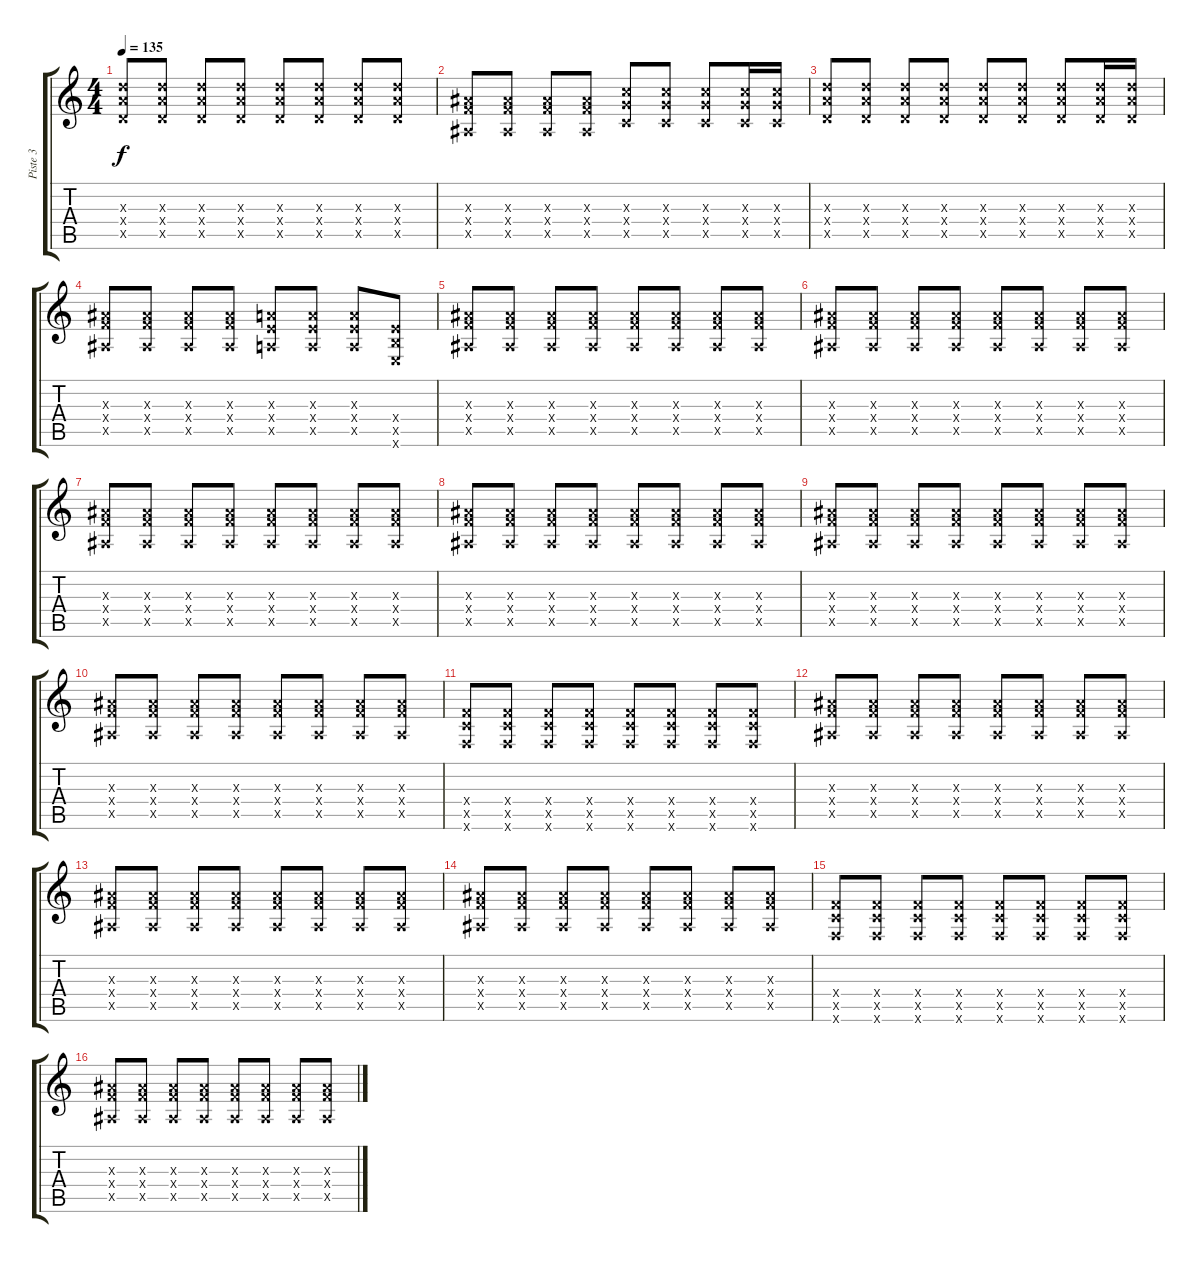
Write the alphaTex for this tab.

\track ("Piste 3" "Piste 3") {instrument acousticguitarsteel}
\staff {score tabs}
\tuning (E4 B3 G3 D3 A2 E2) {hide}
\ts (4 4)
\tempo 135
\clef g2
\ks c
(7.3{x} 7.4{x} 5.5{x}).8{dy f} (7.3{x} 7.4{x} 5.5{x}).8 (7.3{x} 7.4{x} 5.5{x}).8 (7.3{x} 7.4{x} 5.5{x}).8 (7.3{x} 7.4{x} 5.5{x}).8 (7.3{x} 7.4{x} 5.5{x}).8 (7.3{x} 7.4{x} 5.5{x}).8 (7.3{x} 7.4{x} 5.5{x}).8 |
(3.3{x} 3.4{x} 1.5{x}).8 (3.3{x} 3.4{x} 1.5{x}).8 (3.3{x} 3.4{x} 1.5{x}).8 (3.3{x} 3.4{x} 1.5{x}).8 (5.3{x} 5.4{x} 3.5{x}).8 (5.3{x} 5.4{x} 3.5{x}).8 (5.3{x} 5.4{x} 3.5{x}).8 (5.3{x} 5.4{x} 3.5{x}).16 (5.3{x} 5.4{x} 3.5{x}).16 |
(7.3{x} 7.4{x} 5.5{x}).8 (7.3{x} 7.4{x} 5.5{x}).8 (7.3{x} 7.4{x} 5.5{x}).8 (7.3{x} 7.4{x} 5.5{x}).8 (7.3{x} 7.4{x} 5.5{x}).8 (7.3{x} 7.4{x} 5.5{x}).8 (7.3{x} 7.4{x} 5.5{x}).8 (7.3{x} 7.4{x} 5.5{x}).16 (7.3{x} 7.4{x} 5.5{x}).16 |
(3.3{x} 3.4{x} 1.5{x}).8 (3.3{x} 3.4{x} 1.5{x}).8 (3.3{x} 3.4{x} 1.5{x}).8 (3.3{x} 3.4{x} 1.5{x}).8 (2.3{x} 2.4{x} 0.5{x}).8 (2.3{x} 2.4{x} 0.5{x}).8 (2.3{x} 2.4{x} 0.5{x}).8 (2.4{x} 2.5{x} 0.6{x}).8 |
(3.3{x} 3.4{x} 1.5{x}).8 (3.3{x} 3.4{x} 1.5{x}).8 (3.3{x} 3.4{x} 1.5{x}).8 (3.3{x} 3.4{x} 1.5{x}).8 (3.3{x} 3.4{x} 1.5{x}).8 (3.3{x} 3.4{x} 1.5{x}).8 (3.3{x} 3.4{x} 1.5{x}).8 (3.3{x} 3.4{x} 1.5{x}).8 |
(3.3{x} 3.4{x} 1.5{x}).8 (3.3{x} 3.4{x} 1.5{x}).8 (3.3{x} 3.4{x} 1.5{x}).8 (3.3{x} 3.4{x} 1.5{x}).8 (3.3{x} 3.4{x} 1.5{x}).8 (3.3{x} 3.4{x} 1.5{x}).8 (3.3{x} 3.4{x} 1.5{x}).8 (3.3{x} 3.4{x} 1.5{x}).8 |
(3.3{x} 3.4{x} 1.5{x}).8 (3.3{x} 3.4{x} 1.5{x}).8 (3.3{x} 3.4{x} 1.5{x}).8 (3.3{x} 3.4{x} 1.5{x}).8 (3.3{x} 3.4{x} 1.5{x}).8 (3.3{x} 3.4{x} 1.5{x}).8 (3.3{x} 3.4{x} 1.5{x}).8 (3.3{x} 3.4{x} 1.5{x}).8 |
(3.3{x} 3.4{x} 1.5{x}).8 (3.3{x} 3.4{x} 1.5{x}).8 (3.3{x} 3.4{x} 1.5{x}).8 (3.3{x} 3.4{x} 1.5{x}).8 (3.3{x} 3.4{x} 1.5{x}).8 (3.3{x} 3.4{x} 1.5{x}).8 (3.3{x} 3.4{x} 1.5{x}).8 (3.3{x} 3.4{x} 1.5{x}).8 |
(3.3{x} 3.4{x} 1.5{x}).8 (3.3{x} 3.4{x} 1.5{x}).8 (3.3{x} 3.4{x} 1.5{x}).8 (3.3{x} 3.4{x} 1.5{x}).8 (3.3{x} 3.4{x} 1.5{x}).8 (3.3{x} 3.4{x} 1.5{x}).8 (3.3{x} 3.4{x} 1.5{x}).8 (3.3{x} 3.4{x} 1.5{x}).8 |
(3.3{x} 3.4{x} 1.5{x}).8 (3.3{x} 3.4{x} 1.5{x}).8 (3.3{x} 3.4{x} 1.5{x}).8 (3.3{x} 3.4{x} 1.5{x}).8 (3.3{x} 3.4{x} 1.5{x}).8 (3.3{x} 3.4{x} 1.5{x}).8 (3.3{x} 3.4{x} 1.5{x}).8 (3.3{x} 3.4{x} 1.5{x}).8 |
(3.4{x} 3.5{x} 1.6{x}).8 (3.4{x} 3.5{x} 1.6{x}).8 (3.4{x} 3.5{x} 1.6{x}).8 (3.4{x} 3.5{x} 1.6{x}).8 (3.4{x} 3.5{x} 1.6{x}).8 (3.4{x} 3.5{x} 1.6{x}).8 (3.4{x} 3.5{x} 1.6{x}).8 (3.4{x} 3.5{x} 1.6{x}).8 |
(3.3{x} 3.4{x} 1.5{x}).8 (3.3{x} 3.4{x} 1.5{x}).8 (3.3{x} 3.4{x} 1.5{x}).8 (3.3{x} 3.4{x} 1.5{x}).8 (3.3{x} 3.4{x} 1.5{x}).8 (3.3{x} 3.4{x} 1.5{x}).8 (3.3{x} 3.4{x} 1.5{x}).8 (3.3{x} 3.4{x} 1.5{x}).8 |
(3.3{x} 3.4{x} 1.5{x}).8 (3.3{x} 3.4{x} 1.5{x}).8 (3.3{x} 3.4{x} 1.5{x}).8 (3.3{x} 3.4{x} 1.5{x}).8 (3.3{x} 3.4{x} 1.5{x}).8 (3.3{x} 3.4{x} 1.5{x}).8 (3.3{x} 3.4{x} 1.5{x}).8 (3.3{x} 3.4{x} 1.5{x}).8 |
(3.3{x} 3.4{x} 1.5{x}).8 (3.3{x} 3.4{x} 1.5{x}).8 (3.3{x} 3.4{x} 1.5{x}).8 (3.3{x} 3.4{x} 1.5{x}).8 (3.3{x} 3.4{x} 1.5{x}).8 (3.3{x} 3.4{x} 1.5{x}).8 (3.3{x} 3.4{x} 1.5{x}).8 (3.3{x} 3.4{x} 1.5{x}).8 |
(3.4{x} 3.5{x} 1.6{x}).8 (3.4{x} 3.5{x} 1.6{x}).8 (3.4{x} 3.5{x} 1.6{x}).8 (3.4{x} 3.5{x} 1.6{x}).8 (3.4{x} 3.5{x} 1.6{x}).8 (3.4{x} 3.5{x} 1.6{x}).8 (3.4{x} 3.5{x} 1.6{x}).8 (3.4{x} 3.5{x} 1.6{x}).8 |
(3.3{x} 3.4{x} 1.5{x}).8 (3.3{x} 3.4{x} 1.5{x}).8 (3.3{x} 3.4{x} 1.5{x}).8 (3.3{x} 3.4{x} 1.5{x}).8 (3.3{x} 3.4{x} 1.5{x}).8 (3.3{x} 3.4{x} 1.5{x}).8 (3.3{x} 3.4{x} 1.5{x}).8 (3.3{x} 3.4{x} 1.5{x}).8
